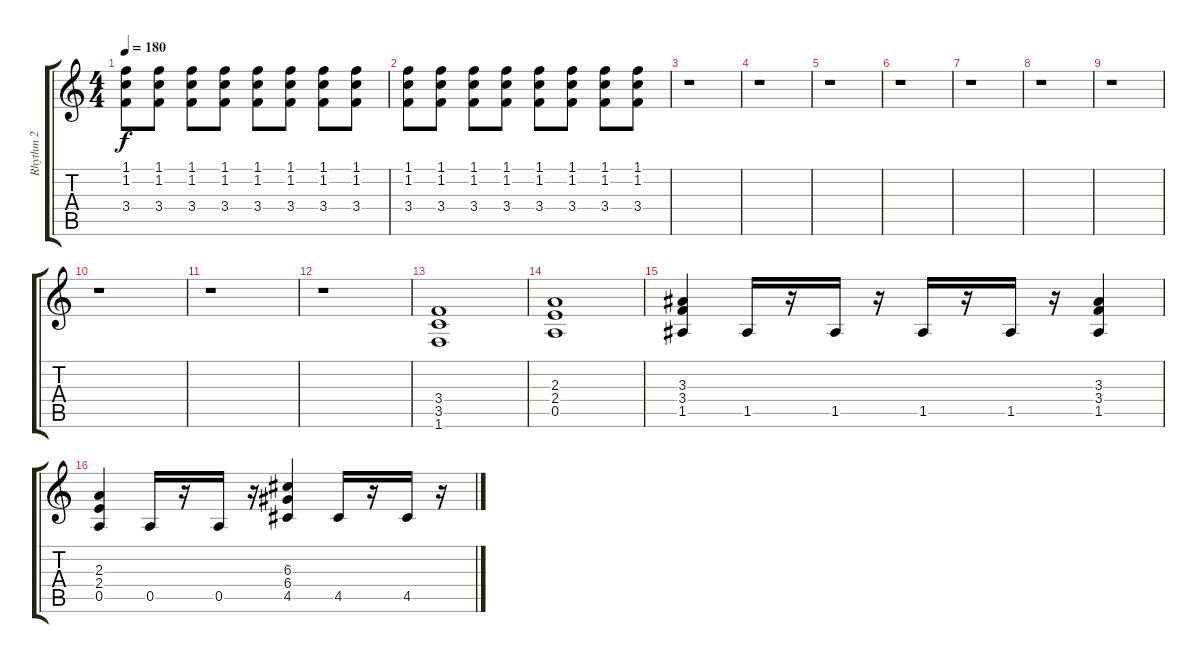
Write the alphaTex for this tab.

\track ("Rhythm 2" "Rhythm 2") {instrument overdrivenguitar}
\staff {score tabs}
\tuning (E4 B3 G3 D3 A2 E2) {hide}
\ts (4 4)
\tempo 180
\clef g2
\ks c
(1.1 1.2 3.4).8{dy f} (1.1 1.2 3.4).8 (1.1 1.2 3.4).8 (1.1 1.2 3.4).8 (1.1 1.2 3.4).8 (1.1 1.2 3.4).8 (1.1 1.2 3.4).8 (1.1 1.2 3.4).8 |
(1.1 1.2 3.4).8 (1.1 1.2 3.4).8 (1.1 1.2 3.4).8 (1.1 1.2 3.4).8 (1.1 1.2 3.4).8 (1.1 1.2 3.4).8 (1.1 1.2 3.4).8 (1.1 1.2 3.4).8 |
r.1 |
r.1 |
r.1 |
r.1 |
r.1 |
r.1 |
r.1 |
r.1 |
r.1 |
r.1 |
(3.4 3.5 1.6).1 |
(2.3 2.4 0.5).1 |
(3.3 3.4 1.5).4 1.5.16 r.16 1.5.16 r.16 1.5.16 r.16 1.5.16 r.16 (3.3 3.4 1.5).4 |
(2.3 2.4 0.5).4 0.5.16 r.16 0.5.16 r.16 (6.3 6.4 4.5).4 4.5.16 r.16 4.5.16 r.16
